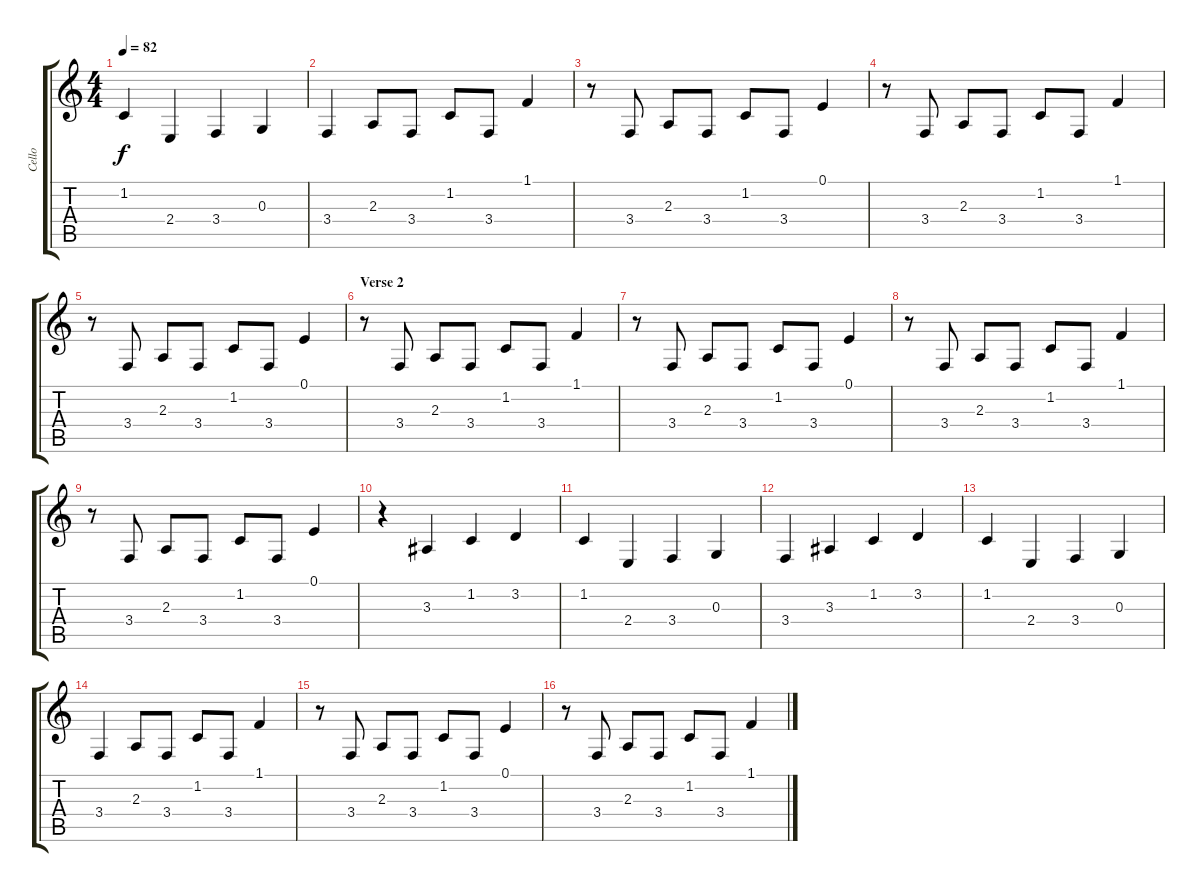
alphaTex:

\track ("Cello" "Cello") {instrument cello}
\staff {score tabs}
\tuning (E4 B3 G3 D3 A2 E2) {hide}
\ts (4 4)
\tempo 82
\clef g2
\ks c
1.2.4{dy f} 2.4.4 3.4.4 0.3.4 |
3.4.4 2.3.8 3.4.8 1.2.8 3.4.8 1.1.4 |
r.8 3.4.8 2.3.8 3.4.8 1.2.8 3.4.8 0.1.4 |
r.8 3.4.8 2.3.8 3.4.8 1.2.8 3.4.8 1.1.4 |
r.8 3.4.8 2.3.8 3.4.8 1.2.8 3.4.8 0.1.4 |
\section ("" "Verse 2")
r.8 3.4.8 2.3.8 3.4.8 1.2.8 3.4.8 1.1.4 |
r.8 3.4.8 2.3.8 3.4.8 1.2.8 3.4.8 0.1.4 |
r.8 3.4.8 2.3.8 3.4.8 1.2.8 3.4.8 1.1.4 |
r.8 3.4.8 2.3.8 3.4.8 1.2.8 3.4.8 0.1.4 |
r.4 3.3.4 1.2.4 3.2.4 |
1.2.4 2.4.4 3.4.4 0.3.4 |
3.4.4 3.3.4 1.2.4 3.2.4 |
1.2.4 2.4.4 3.4.4 0.3.4 |
3.4.4 2.3.8 3.4.8 1.2.8 3.4.8 1.1.4 |
r.8 3.4.8 2.3.8 3.4.8 1.2.8 3.4.8 0.1.4 |
r.8 3.4.8 2.3.8 3.4.8 1.2.8 3.4.8 1.1.4
